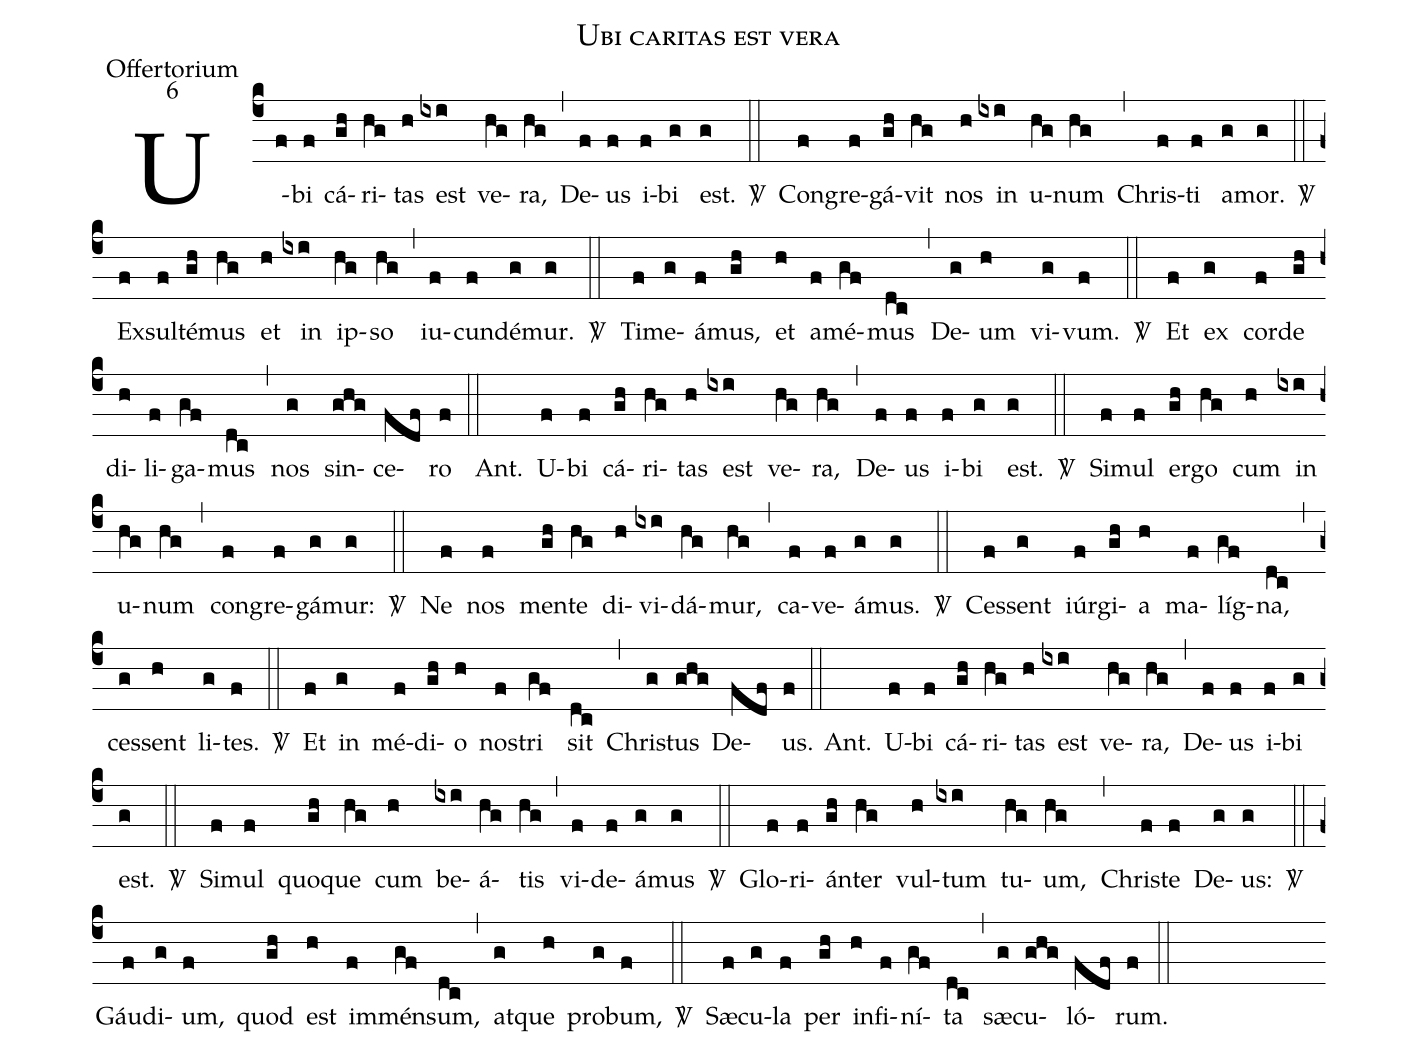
name:Ubi caritas est vera;
office-part:Offertorium;
mode:6;
%%
(c4) U(f)bi(f) cá(gh)ri(hg)tas(h) est(ixi) ve(hg)ra,(hg) (,) De(f)us(f) i(f)bi(g) est.(g) <sp>V/</sp>(::)

Con(f)gre(f)gá(gh)vit(hg) nos(h) in(ixi) u(hg)num(hg) (,) Chris(f)ti(f) a(g)mor.(g) <sp>V/</sp>(::) Ex(f)sul(f)té(gh)mus(hg) et(h) in(ixi) ip(hg)so(hg) (,) iu(f)cun(f)dé(g)mur.(g) <sp>V/</sp>(::) Ti(f)me(g)á(f)mus,(gh) et(h) a(f)mé(gf)mus(dc) (,) De(g)um(h) vi(g)vum.(f) <sp>V/</sp>(::) Et(f) ex(g) cor(f)de(gh) di(h)li(f)ga(gf)mus(dc) (,) nos(g) sin(ghg)ce(fdf)ro(f) (::) Ant.() U(f)bi(f) cá(gh)ri(hg)tas(h) est(ixi) ve(hg)ra,(hg) (,) De(f)us(f) i(f)bi(g) est.(g) <sp>V/</sp>(::)

Si(f)mul(f) er(gh)go(hg) cum(h) in(ixi) u(hg)num(hg) (,) con(f)gre(f)gá(g)mur:(g) <sp>V/</sp>(::) Ne(f) nos(f) men(gh)te(hg) di(h)vi(ixi)dá(hg)mur,(hg) (,) ca(f)ve(f)á(g)mus.(g) <sp>V/</sp>(::) Ces(f)sent(g) iúr(f)gi(gh)a(h) ma(f)líg(gf)na,(dc) (,) ces(g)sent(h) li(g)tes.(f) <sp>V/</sp>(::) Et(f) in(g) mé(f)di(gh)o(h) nos(f)tri(gf) sit(dc) (,) Chri(g)stus(ghg) De(fdf)us.(f) (::) Ant.() U(f)bi(f) cá(gh)ri(hg)tas(h) est(ixi) ve(hg)ra,(hg) (,) De(f)us(f) i(f)bi(g) est.(g) <sp>V/</sp>(::)

Si(f)mul(f) quo(gh)que(hg) cum(h) be(ixi)á(hg)tis(hg) (,) vi(f)de(f)á(g)mus(g) <sp>V/</sp>(::) Glo(f)ri(f)án(gh)ter(hg) vul(h)tum(ixi) tu(hg)um,(hg) (,) Chri(f)ste(f) De(g)us:(g) <sp>V/</sp>(::) Gáu(f)di(g)um,(f) quod(gh) est(h) im(f)mén(gf)sum,(dc) (,) at(g)que(h) pro(g)bum,(f) <sp>V/</sp>(::) Sæ(f)cu(g)la(f) per(gh) in(h)fi(f)ní(gf)ta(dc) (,) sæ(g)cu(ghg)ló(fdf)rum.(f) (::)
